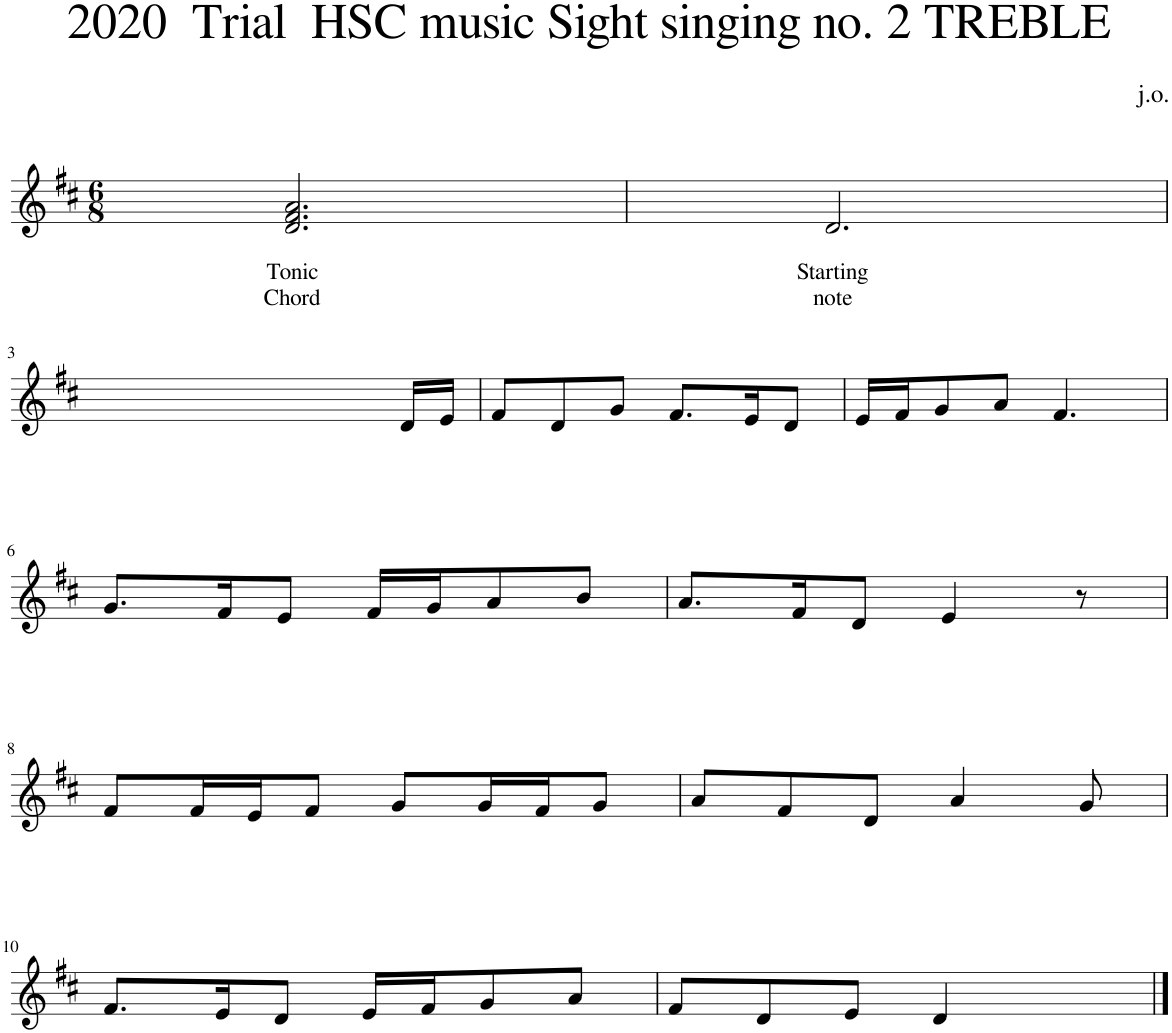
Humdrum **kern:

**kern	**text	**text	**text
*part1	*part1	*part1	*part1
*staff1	*staff1	*staff1	*staff1
*I"Piano	*	*	*
*I'Pno.	*	*	*
*clefG2	*	*	*
*k[f#c#]	*	*	*
*M6/8	*	*	*
=1	=1	=1	=1
!	!	!LO:LY:b	!LO:LY:b
2.d/ 2.f#/ 2.a/	.	Tonic	Chord
=2	=2	=2	=2
!	!	!LO:LY:b	!LO:LY:b
2.d/	.	Starting	note
!!LO:LB:g=z
=3	=3	=3	=3
8ryy	.	.	.
8ryy	.	.	.
8ryy	.	.	.
8ryy	.	.	.
8ryy	.	.	.
16d/LL	.	.	.
16e/JJ	.	.	.
=4	=4	=4	=4
8f#/L	.	.	.
8d/	.	.	.
8g/J	.	.	.
8.f#/L	.	.	.
16e/K	.	.	.
8d/J	.	.	.
=5	=5	=5	=5
16e/LL	.	.	.
16f#/J	.	.	.
8g/	.	.	.
8a/J	.	.	.
4.f#/	.	.	.
!!LO:LB:g=z
=6	=6	=6	=6
8.g/L	.	.	.
16f#/K	.	.	.
8e/J	.	.	.
16f#/LL	.	.	.
16g/J	.	.	.
8a/	.	.	.
8b/J	.	.	.
=7	=7	=7	=7
8.a/L	.	.	.
16f#/K	.	.	.
8d/J	.	.	.
4e/	.	.	.
8r	.	.	.
!!LO:LB:g=z
=8	=8	=8	=8
8f#/L	.	.	.
16f#/L	.	.	.
16e/J	.	.	.
8f#/J	.	.	.
8g/L	.	.	.
16g/L	.	.	.
16f#/J	.	.	.
8g/J	.	.	.
=9	=9	=9	=9
8a/L	.	.	.
8f#/	.	.	.
8d/J	.	.	.
4a/	.	.	.
8g/	.	.	.
!!LO:LB:g=z
=10	=10	=10	=10
8.f#/L	.	.	.
16e/K	.	.	.
8d/J	.	.	.
16e/LL	.	.	.
16f#/J	.	.	.
8g/	.	.	.
8a/J	.	.	.
=11	=11	=11	=11
8f#/L	.	.	.
8d/	.	.	.
8e/J	.	.	.
4d/	.	.	.
8ryy	.	.	.
==	==	==	==
*-	*-	*-	*-
